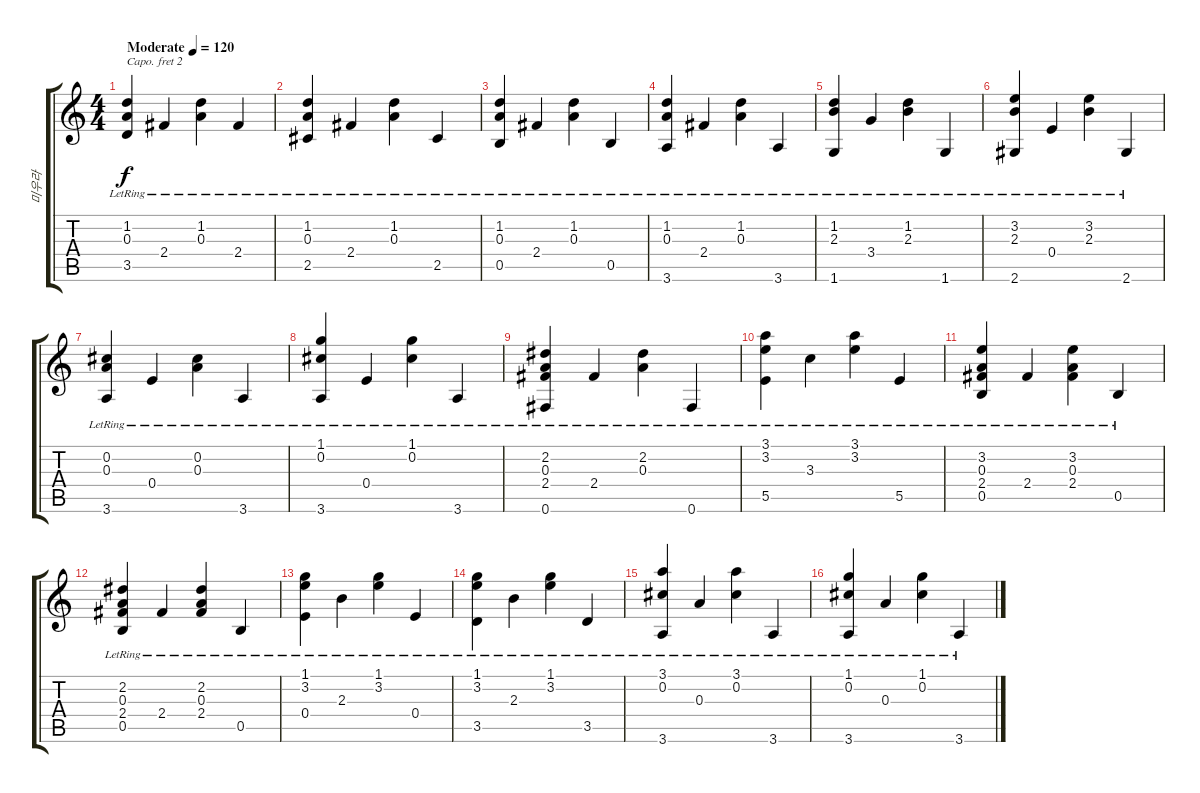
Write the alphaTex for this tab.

\track ("미우라" "미우라") {instrument acousticguitarsteel}
\staff {score tabs}
\capo 2
\tuning (E4 B3 G3 D3 A2 E2) {hide}
\ts (4 4)
\tempo (120 "Moderate")
\clef g2
\ks c
(1.2{lr} 0.3{lr} 3.5{lr}).4{dy f instrument acousticguitarsteel} 2.4{lr}.4 (1.2{lr} 0.3{lr}).4 2.4{lr}.4 |
(1.2{lr} 0.3{lr} 2.5{lr}).4 2.4{lr}.4 (1.2{lr} 0.3{lr}).4 2.5{lr}.4 |
(1.2{lr} 0.3{lr} 0.5{lr}).4 2.4{lr}.4 (1.2{lr} 0.3{lr}).4 0.5{lr}.4 |
(1.2{lr} 0.3{lr} 3.6{lr}).4 2.4{lr}.4 (1.2{lr} 0.3{lr}).4 3.6{lr}.4 |
(1.2{lr} 2.3{lr} 1.6{lr}).4 3.4{lr}.4 (1.2{lr} 2.3{lr}).4 1.6{lr}.4 |
(3.2{lr} 2.3{lr} 2.6{lr}).4 0.4{lr}.4 (3.2{lr} 2.3{lr}).4 2.6{lr}.4 |
(0.2{lr} 0.3{lr} 3.6{lr}).4 0.4{lr}.4 (0.2{lr} 0.3{lr}).4 3.6{lr}.4 |
(1.1{lr} 0.2{lr} 3.6{lr}).4 0.4{lr}.4 (1.1{lr} 0.2{lr}).4 3.6{lr}.4 |
(2.2{lr} 0.3{lr} 2.4{lr} 0.6{lr}).4 2.4{lr}.4 (2.2{lr} 0.3{lr}).4 0.6{lr}.4 |
(3.1{lr} 3.2{lr} 5.5{lr}).4 3.3{lr}.4 (3.1{lr} 3.2{lr}).4 5.5{lr}.4 |
(3.2{lr} 0.3{lr} 2.4 0.5{lr}).4 2.4{lr}.4 (3.2{lr} 0.3{lr} 2.4).4 0.5{lr}.4 |
(2.2{lr} 0.3{lr} 2.4 0.5{lr}).4 2.4{lr}.4 (2.2{lr} 0.3{lr} 2.4).4 0.5{lr}.4 |
(1.1{lr} 3.2{lr} 0.4{lr}).4 2.3{lr}.4 (1.1{lr} 3.2{lr}).4 0.4{lr}.4 |
(1.1{lr} 3.2{lr} 3.5{lr}).4 2.3{lr}.4 (1.1{lr} 3.2{lr}).4 3.5{lr}.4 |
(3.1{lr} 0.2{lr} 3.6{lr}).4 0.3{lr}.4 (3.1{lr} 0.2{lr}).4 3.6{lr}.4 |
(1.1{lr} 0.2{lr} 3.6{lr}).4 0.3{lr}.4 (1.1{lr} 0.2{lr}).4 3.6{lr}.4
